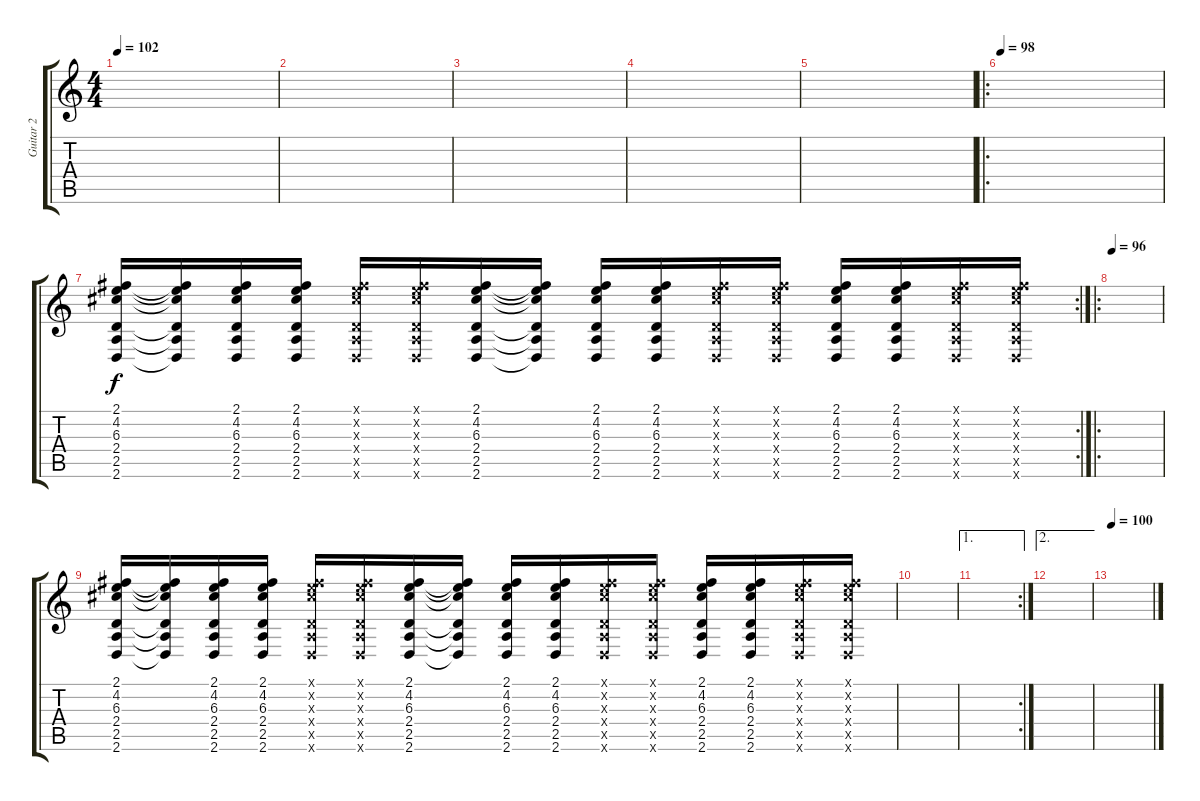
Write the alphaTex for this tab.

\track ("Guitar 2" "Guitar 2") {instrument acousticguitarsteel}
\staff {score tabs}
\tuning (E4 C4 G3 C3 G2 C2) {hide}
\ts (4 4)
\tempo 102
\clef g2
\ks c
|
|
|
|
|
\ro
\tempo 98
|
\rc 2
(2.1 4.2 6.3 2.4 2.5 2.6).16 (2.1{t} 4.2{t} 6.3{t} 2.4{t} 2.5{t} 2.6{t}).16 (2.1 4.2 6.3 2.4 2.5 2.6).16 (2.1 4.2 6.3 2.4 2.5 2.6).16 (2.1{x} 4.2{x} 6.3{x} 2.4{x} 2.5{x} 2.6{x}).16 (2.1{x} 4.2{x} 6.3{x} 2.4{x} 2.5{x} 2.6{x}).16 (2.1 4.2 6.3 2.4 2.5 2.6).16 (2.1{t} 4.2{t} 6.3{t} 2.4{t} 2.5{t} 2.6{t}).16 (2.1 4.2 6.3 2.4 2.5 2.6).16 (2.1 4.2 6.3 2.4 2.5 2.6).16 (2.1{x} 4.2{x} 6.3{x} 2.4{x} 2.5{x} 2.6{x}).16 (2.1{x} 4.2{x} 6.3{x} 2.4{x} 2.5{x} 2.6{x}).16 (2.1 4.2 6.3 2.4 2.5 2.6).16 (2.1 4.2 6.3 2.4 2.5 2.6).16 (2.1{x} 4.2{x} 6.3{x} 2.4{x} 2.5{x} 2.6{x}).16 (2.1{x} 4.2{x} 6.3{x} 2.4{x} 2.5{x} 2.6{x}).16 |
\ro
\tempo 96
|
(2.1 4.2 6.3 2.4 2.5 2.6).16 (2.1{t} 4.2{t} 6.3{t} 2.4{t} 2.5{t} 2.6{t}).16 (2.1 4.2 6.3 2.4 2.5 2.6).16 (2.1 4.2 6.3 2.4 2.5 2.6).16 (2.1{x} 4.2{x} 6.3{x} 2.4{x} 2.5{x} 2.6{x}).16 (2.1{x} 4.2{x} 6.3{x} 2.4{x} 2.5{x} 2.6{x}).16 (2.1 4.2 6.3 2.4 2.5 2.6).16 (2.1{t} 4.2{t} 6.3{t} 2.4{t} 2.5{t} 2.6{t}).16 (2.1 4.2 6.3 2.4 2.5 2.6).16 (2.1 4.2 6.3 2.4 2.5 2.6).16 (2.1{x} 4.2{x} 6.3{x} 2.4{x} 2.5{x} 2.6{x}).16 (2.1{x} 4.2{x} 6.3{x} 2.4{x} 2.5{x} 2.6{x}).16 (2.1 4.2 6.3 2.4 2.5 2.6).16 (2.1 4.2 6.3 2.4 2.5 2.6).16 (2.1{x} 4.2{x} 6.3{x} 2.4{x} 2.5{x} 2.6{x}).16 (2.1{x} 4.2{x} 6.3{x} 2.4{x} 2.5{x} 2.6{x}).16 |
|
\ae 1
\rc 2
|
\ae 2
|
\tempo 100
